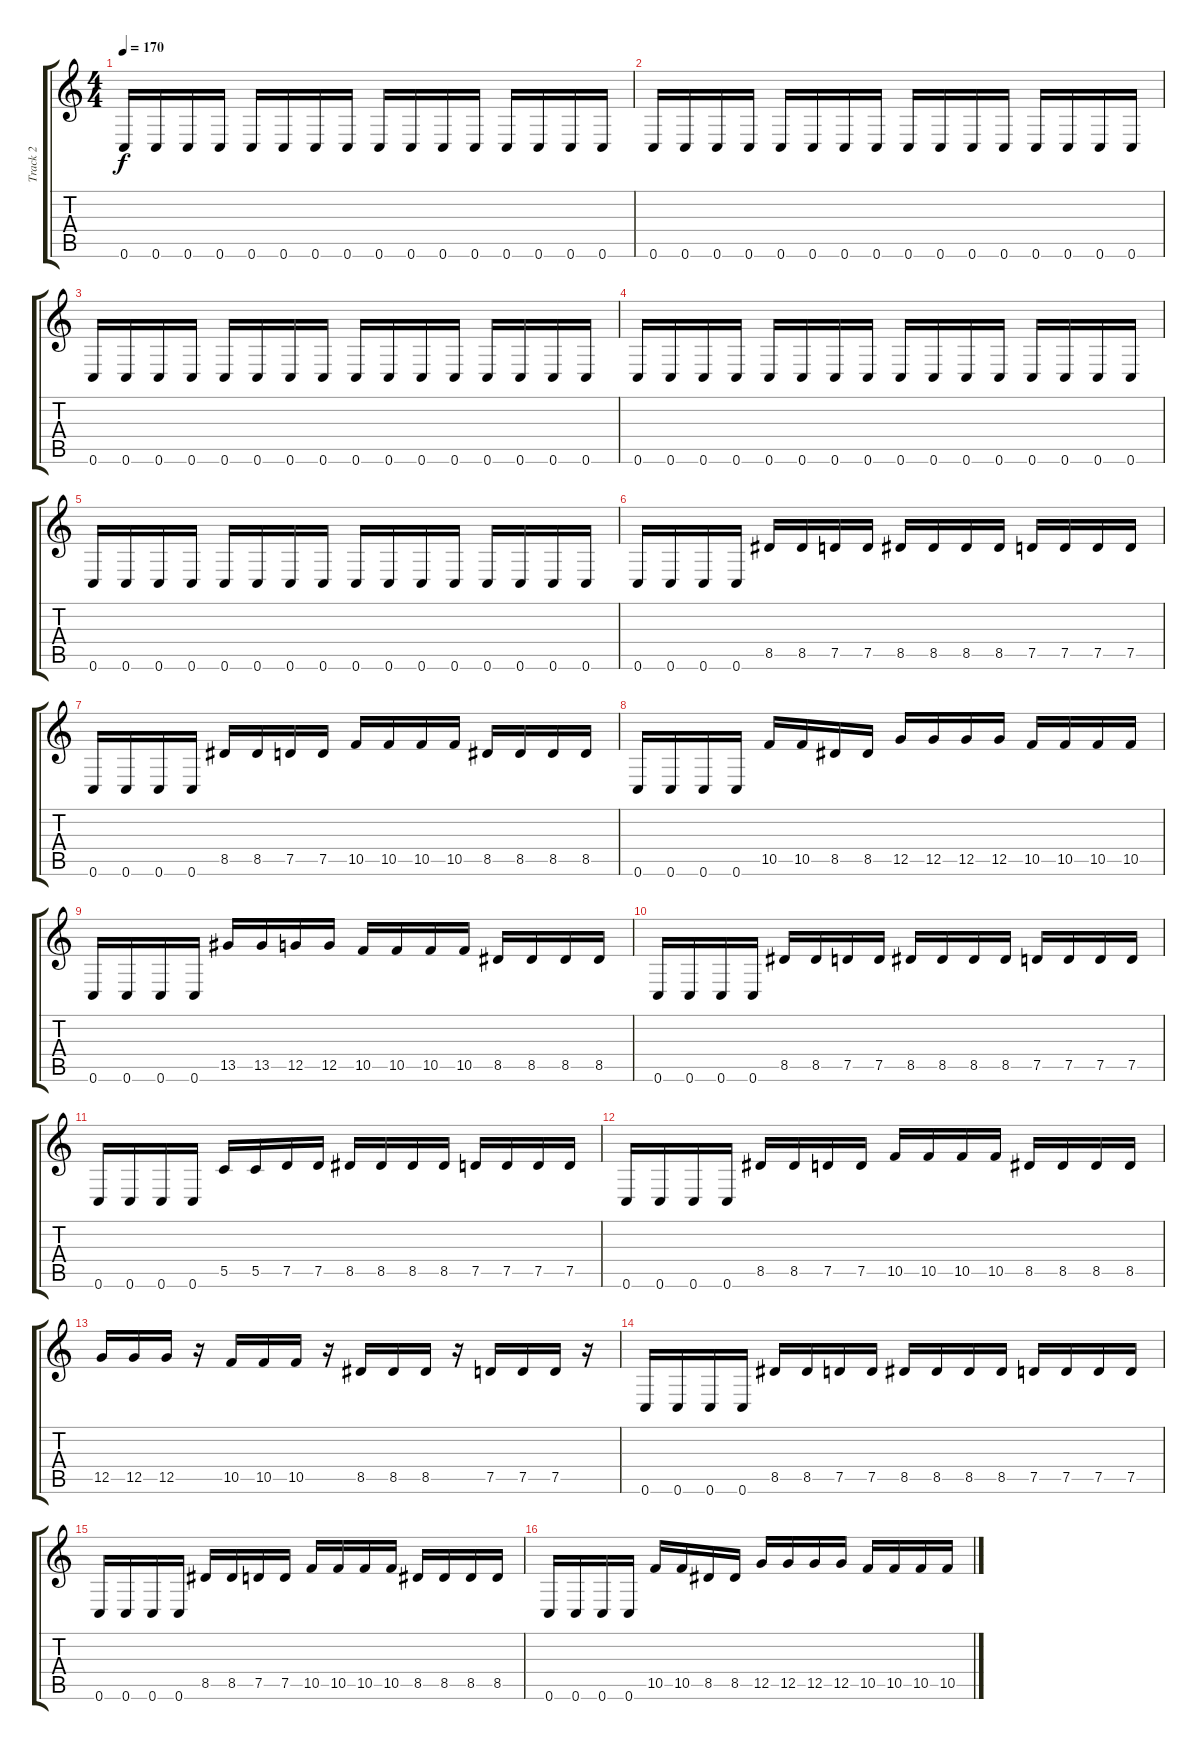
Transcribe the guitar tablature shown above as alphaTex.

\track ("Track 2" "Track 2") {instrument distortionguitar}
\staff {score tabs}
\tuning (D4 A3 F3 C3 G2 C2) {hide}
\ts (4 4)
\tempo 170
\clef g2
\ks c
0.6.16{dy f} 0.6.16 0.6.16 0.6.16 0.6.16 0.6.16 0.6.16 0.6.16 0.6.16 0.6.16 0.6.16 0.6.16 0.6.16 0.6.16 0.6.16 0.6.16 |
0.6.16 0.6.16 0.6.16 0.6.16 0.6.16 0.6.16 0.6.16 0.6.16 0.6.16 0.6.16 0.6.16 0.6.16 0.6.16 0.6.16 0.6.16 0.6.16 |
0.6.16 0.6.16 0.6.16 0.6.16 0.6.16 0.6.16 0.6.16 0.6.16 0.6.16 0.6.16 0.6.16 0.6.16 0.6.16 0.6.16 0.6.16 0.6.16 |
0.6.16 0.6.16 0.6.16 0.6.16 0.6.16 0.6.16 0.6.16 0.6.16 0.6.16 0.6.16 0.6.16 0.6.16 0.6.16 0.6.16 0.6.16 0.6.16 |
0.6.16 0.6.16 0.6.16 0.6.16 0.6.16 0.6.16 0.6.16 0.6.16 0.6.16 0.6.16 0.6.16 0.6.16 0.6.16 0.6.16 0.6.16 0.6.16 |
0.6.16 0.6.16 0.6.16 0.6.16 8.5.16 8.5.16 7.5.16 7.5.16 8.5.16 8.5.16 8.5.16 8.5.16 7.5.16 7.5.16 7.5.16 7.5.16 |
0.6.16 0.6.16 0.6.16 0.6.16 8.5.16 8.5.16 7.5.16 7.5.16 10.5.16 10.5.16 10.5.16 10.5.16 8.5.16 8.5.16 8.5.16 8.5.16 |
0.6.16 0.6.16 0.6.16 0.6.16 10.5.16 10.5.16 8.5.16 8.5.16 12.5.16 12.5.16 12.5.16 12.5.16 10.5.16 10.5.16 10.5.16 10.5.16 |
0.6.16 0.6.16 0.6.16 0.6.16 13.5.16 13.5.16 12.5.16 12.5.16 10.5.16 10.5.16 10.5.16 10.5.16 8.5.16 8.5.16 8.5.16 8.5.16 |
0.6.16 0.6.16 0.6.16 0.6.16 8.5.16 8.5.16 7.5.16 7.5.16 8.5.16 8.5.16 8.5.16 8.5.16 7.5.16 7.5.16 7.5.16 7.5.16 |
0.6.16 0.6.16 0.6.16 0.6.16 5.5.16 5.5.16 7.5.16 7.5.16 8.5.16 8.5.16 8.5.16 8.5.16 7.5.16 7.5.16 7.5.16 7.5.16 |
0.6.16 0.6.16 0.6.16 0.6.16 8.5.16 8.5.16 7.5.16 7.5.16 10.5.16 10.5.16 10.5.16 10.5.16 8.5.16 8.5.16 8.5.16 8.5.16 |
12.5.16 12.5.16 12.5.16 r.16 10.5.16 10.5.16 10.5.16 r.16 8.5.16 8.5.16 8.5.16 r.16 7.5.16 7.5.16 7.5.16 r.16 |
0.6.16 0.6.16 0.6.16 0.6.16 8.5.16 8.5.16 7.5.16 7.5.16 8.5.16 8.5.16 8.5.16 8.5.16 7.5.16 7.5.16 7.5.16 7.5.16 |
0.6.16 0.6.16 0.6.16 0.6.16 8.5.16 8.5.16 7.5.16 7.5.16 10.5.16 10.5.16 10.5.16 10.5.16 8.5.16 8.5.16 8.5.16 8.5.16 |
0.6.16 0.6.16 0.6.16 0.6.16 10.5.16 10.5.16 8.5.16 8.5.16 12.5.16 12.5.16 12.5.16 12.5.16 10.5.16 10.5.16 10.5.16 10.5.16
